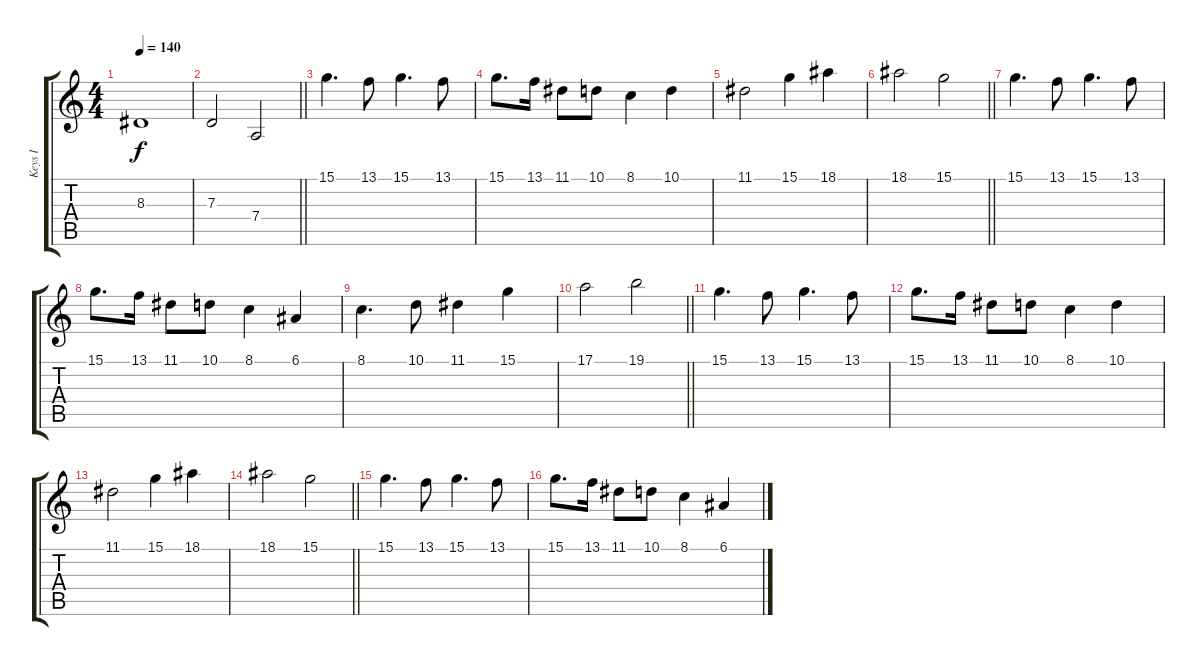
\track ("Keys I" "Keys I") {instrument flute}
\staff {score tabs}
\tuning (E4 B3 G3 D3 A2 E2) {hide}
\ts (4 4)
\tempo 140
\clef g2
\ks c
8.3.1{dy f} |
\barLineRight lightlight
7.3.2 7.4.2 |
\section ("" "")
15.1.4{d volume 5 instrument flute} 13.1.8 15.1.4{d} 13.1.8 |
15.1.8{d} 13.1.16 11.1.8 10.1.8 8.1.4 10.1.4 |
11.1.2 15.1.4 18.1.4 |
\barLineRight lightlight
18.1.2 15.1.2 |
\section ("" "")
15.1.4{d} 13.1.8 15.1.4{d} 13.1.8 |
15.1.8{d} 13.1.16 11.1.8 10.1.8 8.1.4 6.1.4 |
8.1.4{d} 10.1.8 11.1.4 15.1.4 |
\barLineRight lightlight
17.1.2 19.1.2 |
\section ("" "")
15.1.4{d volume 5 instrument flute} 13.1.8 15.1.4{d} 13.1.8 |
15.1.8{d} 13.1.16 11.1.8 10.1.8 8.1.4 10.1.4 |
11.1.2 15.1.4 18.1.4 |
\barLineRight lightlight
18.1.2 15.1.2 |
\section ("" "")
15.1.4{d} 13.1.8 15.1.4{d} 13.1.8 |
15.1.8{d} 13.1.16 11.1.8 10.1.8 8.1.4 6.1.4
